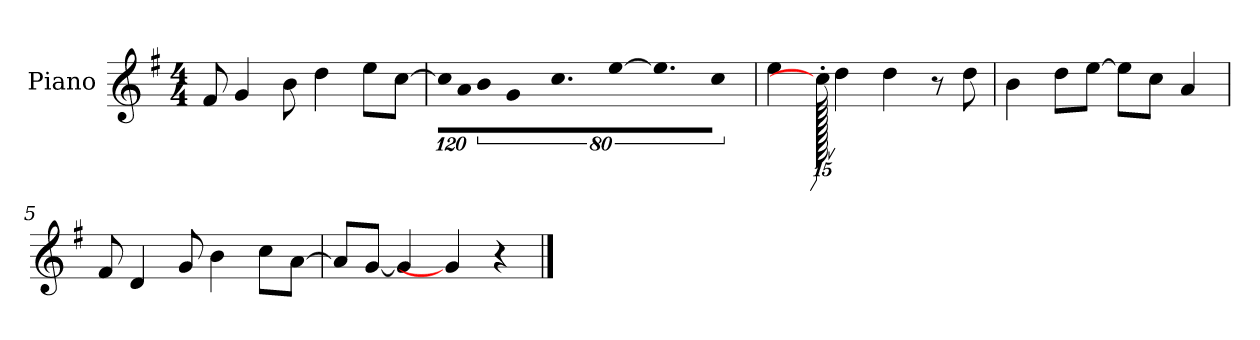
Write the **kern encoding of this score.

**kern
*part1
*staff1
*I"Piano
*I'P-no
*clefG2
*k[f#]
*M4/4
*MM90
=1
8f#/
4g/
8b\
4dd\
8ee\L
[8cc\J
=2
!LO:N:vis=16
1920%107cc\LL]
!LO:N:vis=16
1920%107a\J
!LO:N:vis=8
640%71b\J
!LO:N:vis=4
1920%427g/
9.cc\L
!LO:N:vis=16
[1920%107ee\K
9.ee\]
[1920%319cc\
=3
4ee\
1920cc'\]
4dd\
4dd\
8r
8dd\
=4
4b\
8dd\L
[8ee\J
8ee\L]
8cc\J
4a/
=5
8f#/
4d/
8g/
4b\
8cc\L
[8a\J
!!LO:LB:g=z
=6
8a/L]
[8g/J
4g/]
4g/]
4r
==
*-
